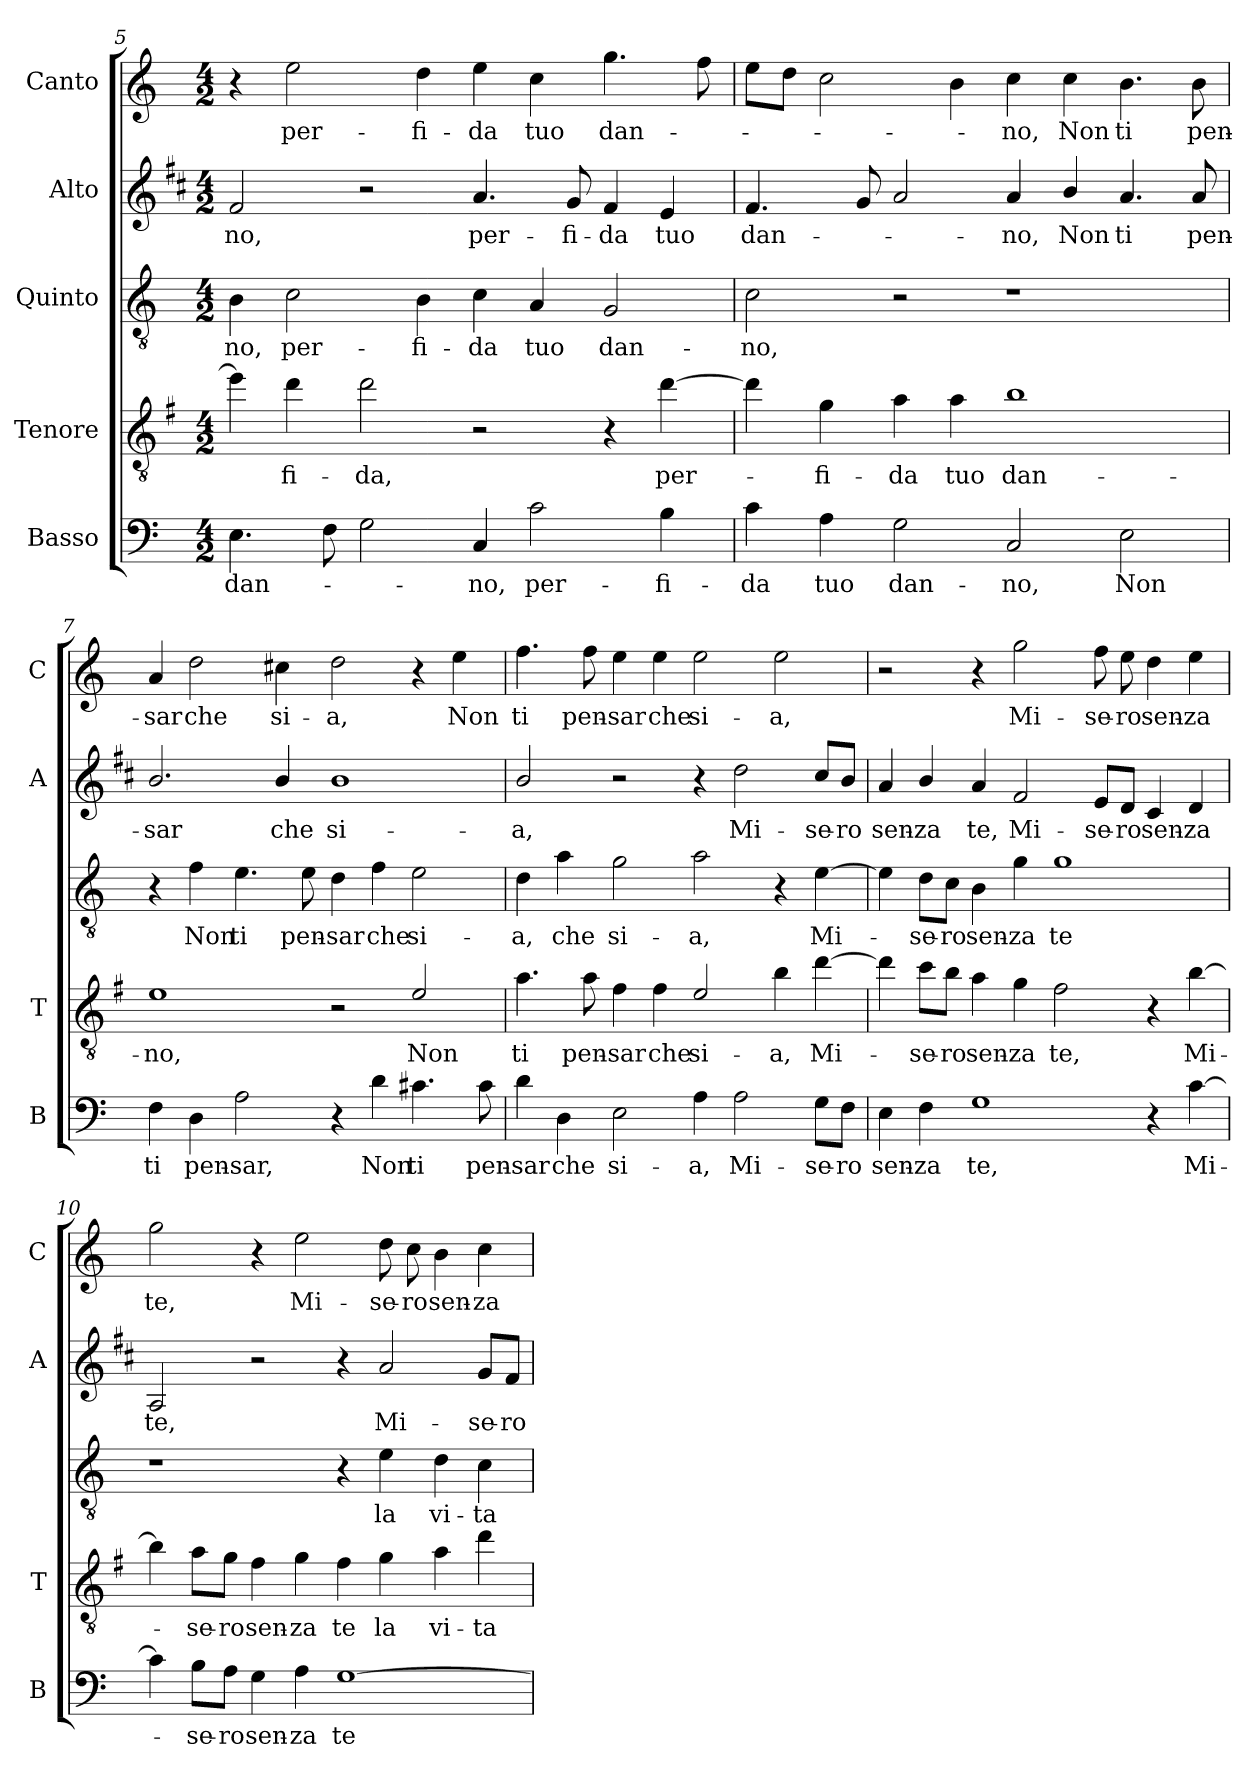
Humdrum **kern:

**kern	**text	**kern	**text	**kern	**text	**kern	**text	**kern	**text
*part5	*part5	*part4	*part4	*part3	*part3	*part2	*part2	*part1	*part1
*staff5	*staff5	*staff4	*staff4	*staff3	*staff3	*staff2	*staff2	*staff1	*staff1
*I"Basso	*	*I"Tenore	*	*I"Quinto	*	*I"Alto	*	*I"Canto	*
*I'B	*	*I'T	*	*	*	*I'A	*	*I'C	*
*clefF4	*	*clefGv2	*	*clefGv2	*	*clefG2	*	*clefG2	*
*	*	*ITrd4c7	*	*	*	*ITrd1c2	*	*	*
*k[]	*	*k[]	*	*k[]	*	*k[]	*	*k[]	*
*C:	*	*C:	*	*C:	*	*C:	*	*C:	*
*M4/2	*	*M4/2	*	*M4/2	*	*M4/2	*	*M4/2	*
=5	=5	=5	=5	=5	=5	=5	=5	=5	=5
!	!LO:LY:b	!	!	!	!LO:LY:b	!	!LO:LY:b	!	!
4.E\	dan-	4a\]	.	4B\	-no,	2e/	-no,	4r	.
!	!	!	!LO:LY:b	!	!LO:LY:b	!	!	!	!LO:LY:b
.	.	4g\	-fi-	2c\	per-	.	.	2ee\	per-
8F\	.	.	.	.	.	.	.	.	.
!	!	!	!LO:LY:b	!	!	!	!	!	!
2G\	.	2g\	-da,	.	.	2r	.	.	.
!	!	!	!	!	!LO:LY:b	!	!	!	!LO:LY:b
.	.	.	.	4B\	-fi-	.	.	4dd\	-fi-
!	!LO:LY:b	!	!	!	!LO:LY:b	!	!LO:LY:b	!	!LO:LY:b
4C/	-no,	2r	.	4c\	-da	4.g/	per-	4ee\	-da
!	!LO:LY:b	!	!	!	!LO:LY:b	!	!	!	!LO:LY:b
2c\	per-	.	.	4A/	tuo	.	.	4cc\	tuo
!	!	!	!	!	!	!	!LO:LY:b	!	!
.	.	.	.	.	.	8f/	-fi-	.	.
!	!	!	!	!	!LO:LY:b	!	!LO:LY:b	!	!LO:LY:b
.	.	4r	.	2G/	dan-	4e/	-da	4.gg\	dan-
!	!LO:LY:b	!	!LO:LY:b	!	!	!	!LO:LY:b	!	!
4B\	-fi-	[4g\	per-	.	.	4d/	tuo	.	.
.	.	.	.	.	.	.	.	8ff\	.
=6	=6	=6	=6	=6	=6	=6	=6	=6	=6
!	!LO:LY:b	!	!	!	!LO:LY:b	!	!LO:LY:b	!	!
4c\	-da	4g\]	.	2c\	-no,	4.e/	dan-	8ee\L	.
.	.	.	.	.	.	.	.	8dd\J	.
!	!LO:LY:b	!	!LO:LY:b	!	!	!	!	!	!
4A\	tuo	4c\	-fi-	.	.	.	.	2cc\	.
.	.	.	.	.	.	8f/	.	.	.
!	!LO:LY:b	!	!LO:LY:b	!	!	!	!	!	!
2G\	dan-	4d\	-da	2r	.	2g/	.	.	.
!	!	!	!LO:LY:b	!	!	!	!	!	!
.	.	4d\	tuo	.	.	.	.	4b\	.
!	!LO:LY:b	!	!LO:LY:b	!	!	!	!LO:LY:b	!	!LO:LY:b
2C/	-no,	1e	dan-	1r	.	4g/	-no,	4cc\	-no,
!	!	!	!	!	!	!	!LO:LY:b	!	!LO:LY:b
.	.	.	.	.	.	4a/	Non	4cc\	Non
!	!LO:LY:b	!	!	!	!	!	!LO:LY:b	!	!LO:LY:b
2E\	Non	.	.	.	.	4.g/	ti	4.b\	ti
!	!	!	!	!	!	!	!LO:LY:b	!	!LO:LY:b
.	.	.	.	.	.	8g/	pen-	8b\	pen-
!!LO:PB:g=z
=7	=7	=7	=7	=7	=7	=7	=7	=7	=7
!	!LO:LY:b	!	!LO:LY:b	!	!	!	!LO:LY:b	!	!LO:LY:b
4F\	ti	1A	-no,	4r	.	2.a/	-sar	4a/	-sar
!	!LO:LY:b	!	!	!	!LO:LY:b	!	!	!	!LO:LY:b
4D\	pen-	.	.	4f\	Non	.	.	2dd\	che
!	!LO:LY:b	!	!	!	!LO:LY:b	!	!	!	!
2A\	-sar,	.	.	4.e\	ti	.	.	.	.
!	!	!	!	!	!	!	!LO:LY:b	!	!LO:LY:b
.	.	.	.	.	.	4a/	che	4cc#X\	si-
!	!	!	!	!	!LO:LY:b	!	!	!	!
.	.	.	.	8e\	pen-	.	.	.	.
!	!	!	!	!	!LO:LY:b	!	!LO:LY:b	!	!LO:LY:b
4r	.	2r	.	4d\	-sar	1a	si-	2dd\	-a,
!	!LO:LY:b	!	!	!	!LO:LY:b	!	!	!	!
4d\	Non	.	.	4f\	che	.	.	.	.
!	!LO:LY:b	!	!LO:LY:b	!	!LO:LY:b	!	!	!	!
4.c#X\	ti	2A/	Non	2e\	si-	.	.	4r	.
!	!	!	!	!	!	!	!	!	!LO:LY:b
.	.	.	.	.	.	.	.	4ee\	Non
!	!LO:LY:b	!	!	!	!	!	!	!	!
8c#\	pen-	.	.	.	.	.	.	.	.
=8	=8	=8	=8	=8	=8	=8	=8	=8	=8
!	!LO:LY:b	!	!LO:LY:b	!	!LO:LY:b	!	!LO:LY:b	!	!LO:LY:b
4d\	-sar	4.d\	ti	4d\	-a,	2a/	-a,	4.ff\	ti
!	!LO:LY:b	!	!	!	!LO:LY:b	!	!	!	!
4D\	che	.	.	4a\	che	.	.	.	.
!	!	!	!LO:LY:b	!	!	!	!	!	!LO:LY:b
.	.	8d\	pen-	.	.	.	.	8ff\	pen-
!	!LO:LY:b	!	!LO:LY:b	!	!LO:LY:b	!	!	!	!LO:LY:b
2E\	si-	4B\	-sar	2g\	si-	2r	.	4ee\	-sar
!	!	!	!LO:LY:b	!	!	!	!	!	!LO:LY:b
.	.	4B\	che	.	.	.	.	4ee\	che
!	!LO:LY:b	!	!LO:LY:b	!	!LO:LY:b	!	!	!	!LO:LY:b
4A\	-a,	2A/	si-	2a\	-a,	4r	.	2ee\	si-
!	!LO:LY:b	!	!	!	!	!	!LO:LY:b	!	!
2A\	Mi-	.	.	.	.	2cc\	Mi-	.	.
!	!	!	!LO:LY:b	!	!	!	!	!	!LO:LY:b
.	.	4e\	-a,	4r	.	.	.	2ee\	-a,
!	!LO:LY:b	!	!LO:LY:b	!	!LO:LY:b	!	!LO:LY:b	!	!
8G\L	-se-	[4g\	Mi-	[4e\	Mi-	8b/L	-se-	.	.
!	!LO:LY:b	!	!	!	!	!	!LO:LY:b	!	!
8F\J	-ro	.	.	.	.	8a/J	-ro	.	.
=9	=9	=9	=9	=9	=9	=9	=9	=9	=9
!	!LO:LY:b	!	!	!	!	!	!LO:LY:b	!	!
4E\	sen-	4g\]	.	4e\]	.	4g/	sen-	2r	.
!	!LO:LY:b	!	!LO:LY:b	!	!LO:LY:b	!	!LO:LY:b	!	!
4F\	-za	8f\L	-se-	8d\L	-se-	4a/	-za	.	.
!	!	!	!LO:LY:b	!	!LO:LY:b	!	!	!	!
.	.	8e\J	-ro	8c\J	-ro	.	.	.	.
!	!LO:LY:b	!	!LO:LY:b	!	!LO:LY:b	!	!LO:LY:b	!	!
1G	te,	4d\	sen-	4B\	sen-	4g/	te,	4r	.
!	!	!	!LO:LY:b	!	!LO:LY:b	!	!LO:LY:b	!	!LO:LY:b
.	.	4c\	-za	4g\	-za	2e/	Mi-	2gg\	Mi-
!	!	!	!LO:LY:b	!	!LO:LY:b	!	!	!	!
.	.	2B\	te,	1g	te	.	.	.	.
!	!	!	!	!	!	!	!LO:LY:b	!	!LO:LY:b
.	.	.	.	.	.	8d/L	-se-	8ff\	-se-
!	!	!	!	!	!	!	!LO:LY:b	!	!LO:LY:b
.	.	.	.	.	.	8c/J	-ro	8ee\	-ro
!	!	!	!	!	!	!	!LO:LY:b	!	!LO:LY:b
4r	.	4r	.	.	.	4B/	sen-	4dd\	sen-
!	!LO:LY:b	!	!LO:LY:b	!	!	!	!LO:LY:b	!	!LO:LY:b
[4c\	Mi-	[4e\	Mi-	.	.	4c/	-za	4ee\	-za
!!LO:LB:g=z
=10	=10	=10	=10	=10	=10	=10	=10	=10	=10
!	!	!	!	!	!	!	!LO:LY:b	!	!LO:LY:b
4c\]	.	4e\]	.	1r	.	2G/	te,	2gg\	te,
!	!LO:LY:b	!	!LO:LY:b	!	!	!	!	!	!
8B\L	-se-	8d\L	-se-	.	.	.	.	.	.
!	!LO:LY:b	!	!LO:LY:b	!	!	!	!	!	!
8A\J	-ro	8c\J	-ro	.	.	.	.	.	.
!	!LO:LY:b	!	!LO:LY:b	!	!	!	!	!	!
4G\	sen-	4B\	sen-	.	.	2r	.	4r	.
!	!LO:LY:b	!	!LO:LY:b	!	!	!	!	!	!LO:LY:b
4A\	-za	4c\	-za	.	.	.	.	2ee\	Mi-
!	!LO:LY:b	!	!LO:LY:b	!	!	!	!	!	!
[1G	te	4B\	te	4r	.	4r	.	.	.
!	!	!	!LO:LY:b	!	!LO:LY:b	!	!LO:LY:b	!	!LO:LY:b
.	.	4c\	la	4e\	la	2g/	Mi-	8dd\	-se-
!	!	!	!	!	!	!	!	!	!LO:LY:b
.	.	.	.	.	.	.	.	8cc\	-ro
!	!	!	!LO:LY:b	!	!LO:LY:b	!	!	!	!LO:LY:b
.	.	4d\	vi-	4d\	vi-	.	.	4b\	sen-
!	!	!	!LO:LY:b	!	!LO:LY:b	!	!LO:LY:b	!	!LO:LY:b
.	.	4g\	-ta	4c\	-ta	8f/L	-se-	4cc\	-za
!	!	!	!	!	!	!	!LO:LY:b	!	!
.	.	.	.	.	.	8e/J	-ro	.	.
=	=	=	=	=	=	=	=	=	=
*-	*-	*-	*-	*-	*-	*-	*-	*-	*-
